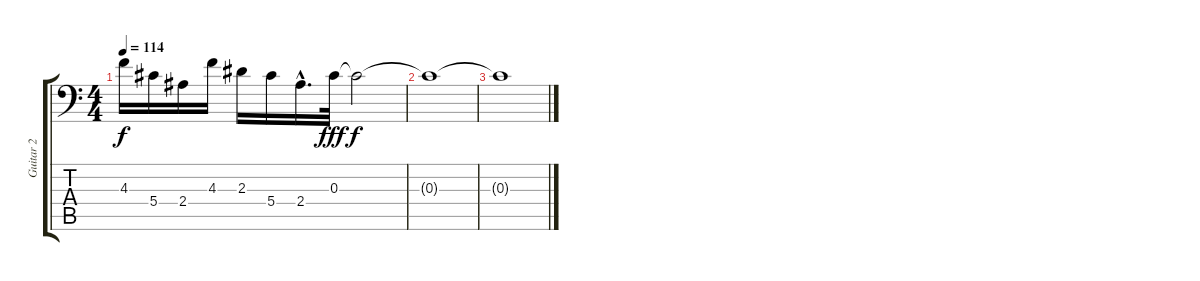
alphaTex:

\track ("Guitar 2" "Guitar 2") {instrument acousticguitarsteel}
\staff {score tabs}
\tuning (Bb3 Gb3 Db3 Ab2 Db2 Ab1) {hide}
\ts (4 4)
\tempo 114
\clef f4
\ks c
4.3.16{dy f} 5.4.16 2.4.16 4.3.16 2.3.16 5.4.16 2.4{hac}.16{d} 0.3.32{dy fff} 0.3{t}.2{dy f} |
0.3{t}.1 |
0.3{t}.1
